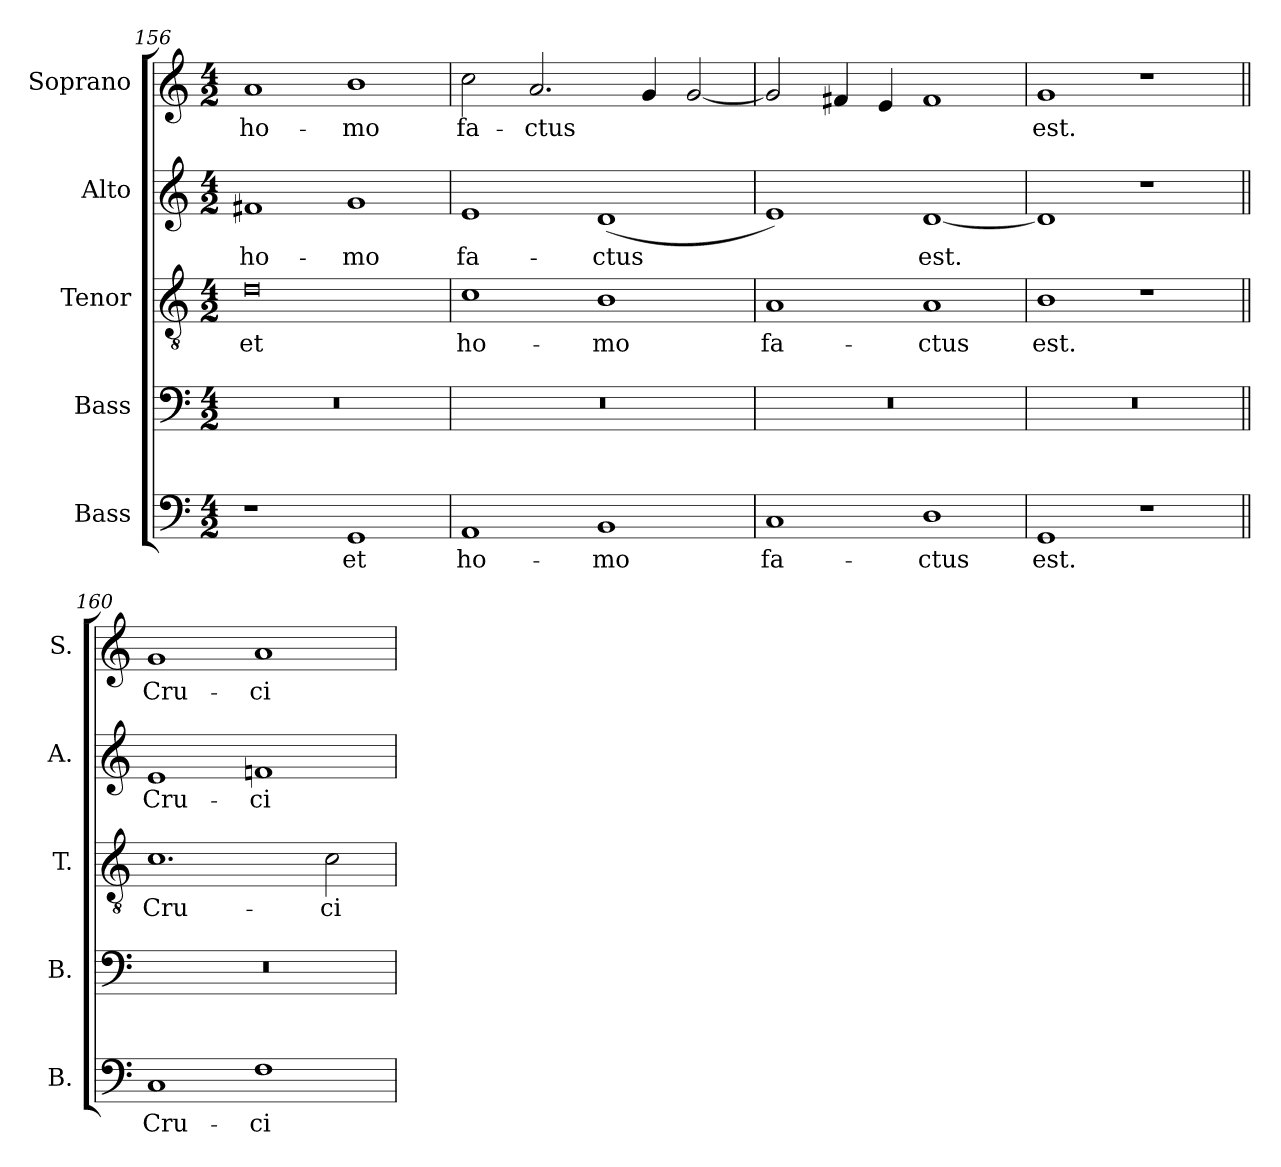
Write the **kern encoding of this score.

**kern	**text	**kern	**kern	**text	**kern	**text	**kern	**text
*part5	*part5	*part4	*part3	*part3	*part2	*part2	*part1	*part1
*staff5	*staff5	*staff4	*staff3	*staff3	*staff2	*staff2	*staff1	*staff1
*I"Bass	*	*I"Bass	*I"Tenor	*	*I"Alto	*	*I"Soprano	*
*I'B.	*	*I'B.	*I'T.	*	*I'A.	*	*I'S.	*
*clefF4	*	*clefF4	*clefGv2	*	*clefG2	*	*clefG2	*
*	*	*	*ITrd7c12	*	*	*	*	*
*k[]	*	*k[]	*k[]	*	*k[]	*	*k[]	*
*C:	*	*C:	*C:	*	*C:	*	*C:	*
*M4/2	*	*M4/2	*M4/2	*	*M4/2	*	*M4/2	*
=156	=156	=156	=156	=156	=156	=156	=156	=156
!	!	!LO:N:vis=1	!	!	!	!	!	!
!	!	!	!	!LO:LY:b:color=#000000	!	!	!	!
!	!	!	!	!	!	!LO:LY:b:color=#000000	!	!
!	!	!	!	!	!	!	!	!LO:LY:b:color=#000000
1r	.	0r	0Di	et	1f#Xi	ho-	1ai	ho-
!	!LO:LY:b:color=#000000	!	!	!	!	!	!	!
!	!	!	!	!	!	!LO:LY:b:color=#000000	!	!
!	!	!	!	!	!	!	!	!LO:LY:b:color=#000000
1GGi	et	.	.	.	1gi	-mo	1bi	-mo
=157	=157	=157	=157	=157	=157	=157	=157	=157
!	!LO:LY:b:color=#000000	!LO:N:vis=1	!	!	!	!	!	!
!	!	!	!	!LO:LY:b:color=#000000	!	!	!	!
!	!	!	!	!	!	!LO:LY:b:color=#000000	!	!
!	!	!	!	!	!	!	!	!LO:LY:b:color=#000000
1AAi	ho-	0r	1Ci	ho-	1ei	fa-	2cci\	fa-
!	!	!	!	!	!	!	!	!LO:LY:b:color=#000000
.	.	.	.	.	.	.	2.ai/	-ctus
!	!LO:LY:b:color=#000000	!	!	!	!	!	!	!
!	!	!	!	!LO:LY:b:color=#000000	!	!	!	!
!	!	!	!	!	!	!LO:LY:b:color=#000000	!	!
1BBi	-mo	.	1BBi	-mo	(1di	-ctus	.	.
.	.	.	.	.	.	.	4gi/	.
.	.	.	.	.	.	.	[2gi/	.
=158	=158	=158	=158	=158	=158	=158	=158	=158
!	!LO:LY:b:color=#000000	!LO:N:vis=1	!	!	!	!	!	!
!	!	!	!	!LO:LY:b:color=#000000	!	!	!	!
1Ci	fa-	0r	1AAi	fa-	1ei)	.	2gi/]	.
.	.	.	.	.	.	.	4f#Xi/	.
.	.	.	.	.	.	.	4ei/	.
!	!LO:LY:b:color=#000000	!	!	!	!	!	!	!
!	!	!	!	!LO:LY:b:color=#000000	!	!	!	!
!	!	!	!	!	!	!LO:LY:b:color=#000000	!	!
1Di	-ctus	.	1AAi	-ctus	[1di	est.	1f#i	.
=159	=159	=159	=159	=159	=159	=159	=159	=159
!	!LO:LY:b:color=#000000	!LO:N:vis=1	!	!	!	!	!	!
!	!	!	!	!LO:LY:b:color=#000000	!	!	!	!
!	!	!	!	!	!	!	!	!LO:LY:b:color=#000000
1GGi	est.	0r	1BBi	est.	1di]	.	1gi	est.
1r	.	.	1r	.	1r	.	1r	.
!!LO:LB:g=z
=160||	=160||	=160||	=160||	=160||	=160||	=160||	=160||	=160||
!	!LO:LY:b:color=#000000	!LO:N:vis=1	!	!	!	!	!	!
!	!	!	!	!LO:LY:b:color=#000000	!	!	!	!
!	!	!	!	!	!	!LO:LY:b:color=#000000	!	!
!	!	!	!	!	!	!	!	!LO:LY:b:color=#000000
1Ci	Cru-	0r	1.Ci	Cru-	1ei	Cru-	1gi	Cru-
!	!LO:LY:b:color=#000000	!	!	!	!	!	!	!
!	!	!	!	!	!	!LO:LY:b:color=#000000	!	!
!	!	!	!	!	!	!	!	!LO:LY:b:color=#000000
1Fi	-ci-	.	.	.	1fni	-ci-	1ai	-ci-
!	!	!	!	!LO:LY:b:color=#000000	!	!	!	!
.	.	.	2Ci\	-ci-	.	.	.	.
=	=	=	=	=	=	=	=	=
*-	*-	*-	*-	*-	*-	*-	*-	*-
